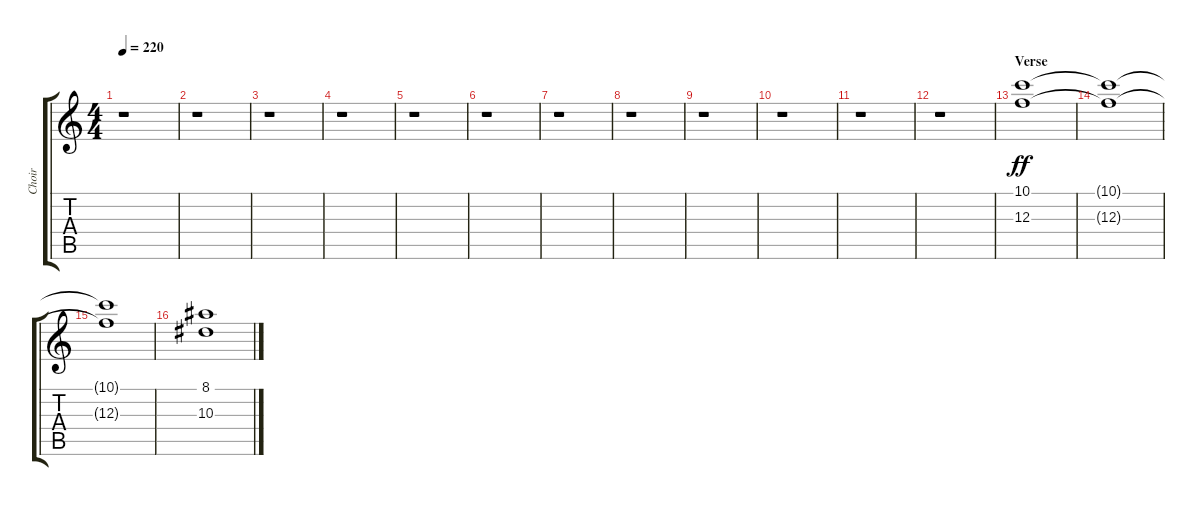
\track ("Choir" "Choir") {instrument electricguitarclean}
\staff {score tabs}
\tuning (D4 A3 F3 C3 G2 C2) {hide}
\ts (4 4)
\tempo 220
\clef g2
\ks aminor
r.1{dy ff} |
r.1 |
r.1 |
r.1 |
r.1 |
r.1 |
r.1 |
r.1 |
r.1 |
r.1 |
r.1 |
r.1 |
\section ("" "Verse")
(10.1 12.3).1 |
(10.1{t} 12.3{t}).1 |
(10.1{t} 12.3{t}).1 |
(8.1 10.3).1
